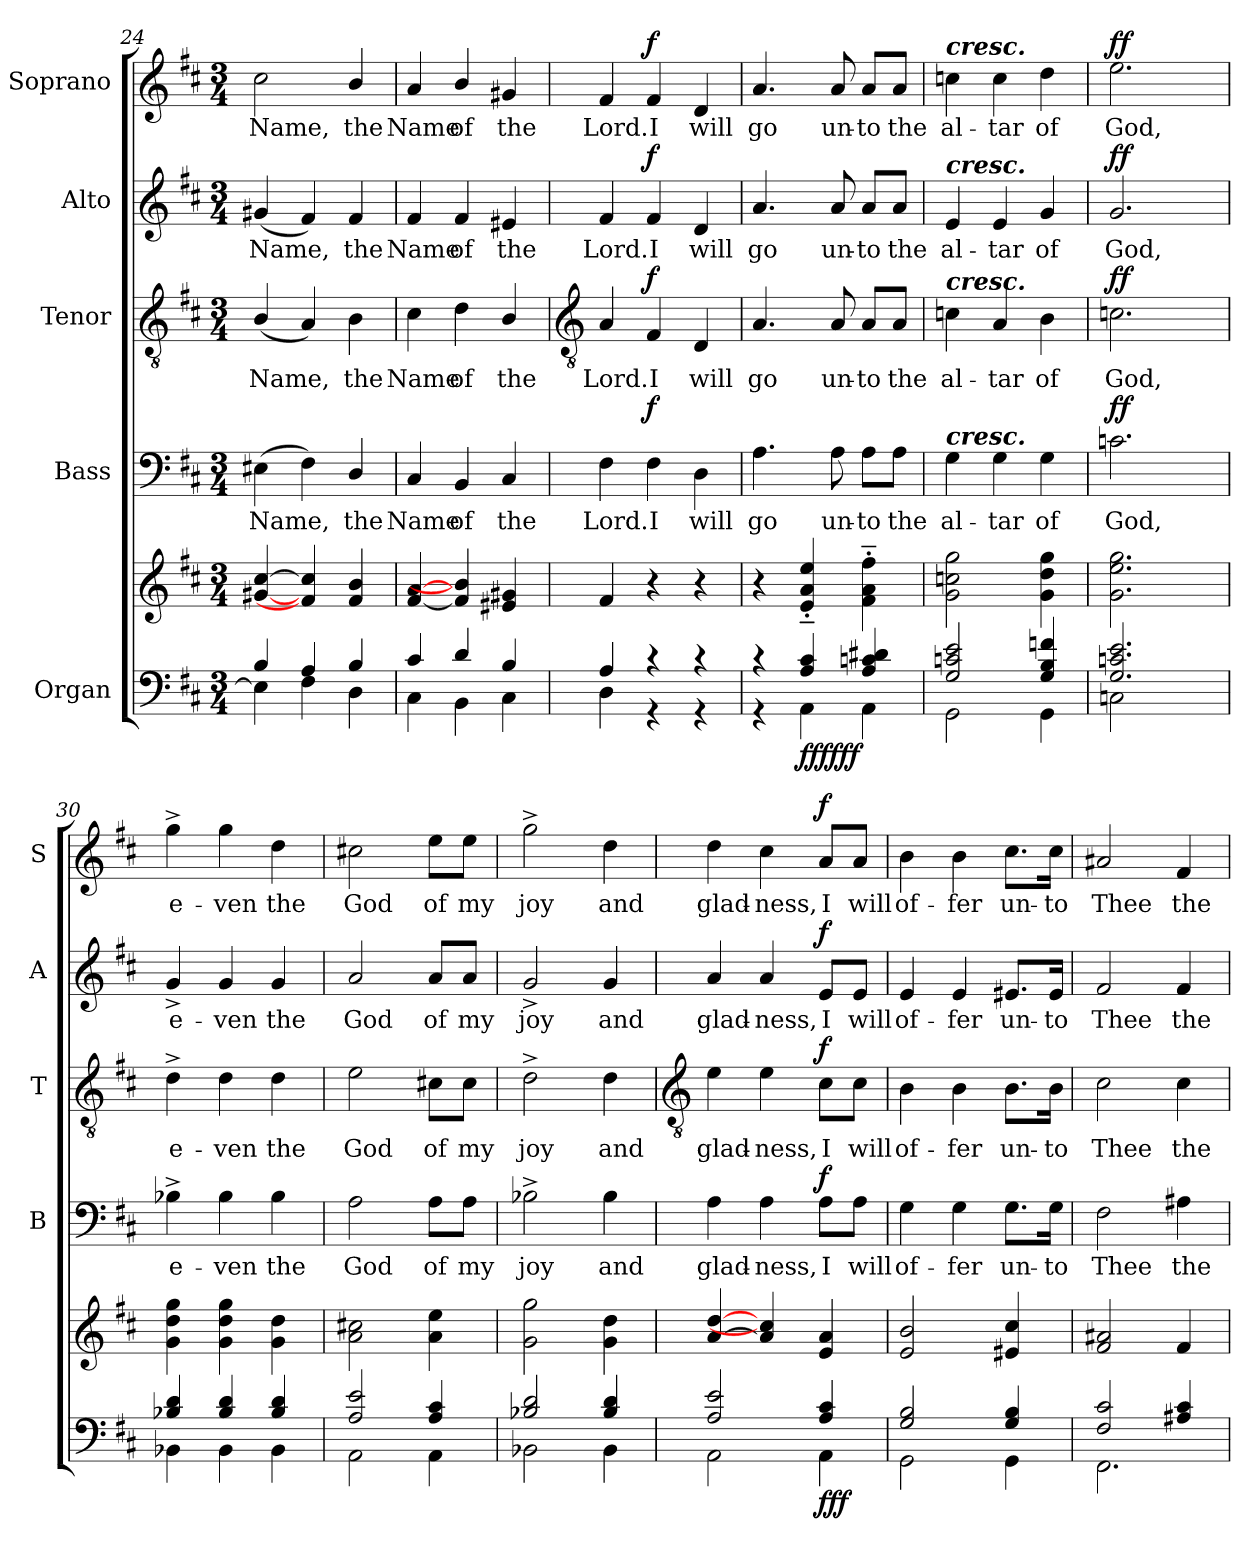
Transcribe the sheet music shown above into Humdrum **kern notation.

**kern	**kern	**dynam	**kern	**text	**dynam	**kern	**text	**dynam	**kern	**text	**dynam	**kern	**text	**dynam
*part5	*part5	*part5	*part4	*part4	*part4	*part3	*part3	*part3	*part2	*part2	*part2	*part1	*part1	*part1
*staff6	*staff5	*staff5/6	*staff4	*staff4	*staff4	*staff3	*staff3	*staff3	*staff2	*staff2	*staff2	*staff1	*staff1	*staff1
*I"Organ	*	*	*I"Bass	*	*	*I"Tenor	*	*	*I"Alto	*	*	*I"Soprano	*	*
*	*	*	*I'B	*	*	*I'T	*	*	*I'A	*	*	*I'S	*	*
*clefF4	*clefG2	*	*clefF4	*	*	*clefGv2	*	*	*clefG2	*	*	*clefG2	*	*
*k[f#c#]	*k[f#c#]	*	*k[f#c#]	*	*	*k[f#c#]	*	*	*k[f#c#]	*	*	*k[f#c#]	*	*
*D:	*D:	*	*D:	*	*	*D:	*	*	*D:	*	*	*D:	*	*
*M3/4	*M3/4	*	*M3/4	*	*	*M3/4	*	*	*M3/4	*	*	*M3/4	*	*
=24	=24	=24	=24	=24	=24	=24	=24	=24	=24	=24	=24	=24	=24	=24
*^	*	*	*	*	*	*	*	*	*	*	*	*	*	*
!	!	!	!	!	!LO:LY:b	!	!	!LO:LY:b	!	!	!LO:LY:b	!	!	!LO:LY:b	!
4B/	4E#\]	[4g#X [4cc#	.	(>4E#X	Name,	.	(<4B/	Name,	.	(<4g#X	Name,	.	2cc#	Name,	.
4A/	4F#\	4f#] 4cc#]	.	4F#)	.	.	4A)	.	.	4f#)	.	.	.	.	.
!	!	!	!	!	!LO:LY:b	!	!	!LO:LY:b	!	!	!LO:LY:b	!	!	!LO:LY:b	!
4B/	4D\	4f#/ 4b/	.	4D/	the	.	4B\	the	.	4f#/	the	.	4b/	the	.
=25	=25	=25	=25	=25	=25	=25	=25	=25	=25	=25	=25	=25	=25	=25	=25
!	!	!	!	!	!LO:LY:b	!	!	!LO:LY:b	!	!	!LO:LY:b	!	!	!LO:LY:b	!
4c#/	4C#\	[4f# [4a	.	4C#	Name	.	4c#	Name	.	4f#	Name	.	4a	Name	.
!	!	!	!	!	!LO:LY:b	!	!	!LO:LY:b	!	!	!LO:LY:b	!	!	!LO:LY:b	!
4d/	4BB\	4f#/] 4b/]	.	4BB/	of	.	4d\	of	.	4f#/	of	.	4b/	of	.
!	!	!	!	!	!LO:LY:b	!	!	!LO:LY:b	!	!	!LO:LY:b	!	!	!LO:LY:b	!
4B/	4C#\	4e#X 4g#X	.	4C#	the	.	4B/	the	.	4e#X	the	.	4g#X	the	.
!!LO:LB:g=z
=26	=26	=26	=26	=26	=26	=26	=26	=26	=26	=26	=26	=26	=26	=26	=26
*	*	*	*	*	*	*	*clefGv2	*	*	*	*	*	*	*	*
!	!	!	!	!	!LO:LY:b	!	!	!LO:LY:b	!	!	!LO:LY:b	!	!	!LO:LY:b	!
4A/	4D\	4f#	.	4F#	Lord.	.	4A	Lord.	.	4f#	Lord.	.	4f#	Lord.	.
!	!	!	!	!	!LO:LY:b	!LO:DY:b	!	!LO:LY:b	!LO:DY:b	!	!LO:LY:b	!LO:DY:b	!	!LO:LY:b	!LO:DY:b
4r	4r	4r	.	4F#	I	f	4F#	I	f	4f#	I	f	4f#	I	f
!	!	!	!	!	!LO:LY:b	!	!	!LO:LY:b	!	!	!LO:LY:b	!	!	!LO:LY:b	!
4r	4r	4r	.	4D	will	.	4D	will	.	4d	will	.	4d	will	.
=27	=27	=27	=27	=27	=27	=27	=27	=27	=27	=27	=27	=27	=27	=27	=27
!	!	!	!	!	!LO:LY:b	!	!	!LO:LY:b	!	!	!LO:LY:b	!	!	!LO:LY:b	!
4r	4r	4r	.	4.A	go	.	4.A	go	.	4.a	go	.	4.a	go	.
!	!	!	!LO:DY:b=2	!	!	!	!	!	!	!	!	!	!	!	!
!	!	!	!LO:DY:n=1:b=2	!	!	!	!	!	!	!	!	!	!	!	!
!	!	!	!LO:DY:n=2:b	!	!	!	!	!	!	!	!	!	!	!	!
4A/ 4c#/	4AA\	4e'~ 4a'~ 4ee'~	ff ff ff	.	.	.	.	.	.	.	.	.	.	.	.
!	!	!	!	!	!LO:LY:b	!	!	!LO:LY:b	!	!	!LO:LY:b	!	!	!LO:LY:b	!
.	.	.	.	8A	un-	.	8A	un-	.	8a	un-	.	8a	un-	.
!	!	!	!	!	!LO:LY:b	!	!	!LO:LY:b	!	!	!LO:LY:b	!	!	!LO:LY:b	!
4A/ 4cn/ 4d#X/	4AA\	4f#'~ 4a'~ 4ff#'~	.	8A\L	-to	.	8A/L	-to	.	8a/L	-to	.	8a/L	-to	.
!	!	!	!	!	!LO:LY:b	!	!	!LO:LY:b	!	!	!LO:LY:b	!	!	!LO:LY:b	!
.	.	.	.	8A\J	the	.	8A/J	the	.	8a/J	the	.	8a/J	the	.
=28	=28	=28	=28	=28	=28	=28	=28	=28	=28	=28	=28	=28	=28	=28	=28
!	!	!	!	!	!	!	!	!	!	!	!	!	!LO:TX:a:Bi:t=cresc.	!	!
!	!	!	!	!	!	!	!	!	!	!LO:TX:a:Bi:t=cresc.	!	!	!	!	!
!	!	!	!	!	!	!	!LO:TX:a:Bi:t=cresc.	!	!	!	!	!	!	!	!
!	!	!	!	!LO:TX:a:Bi:t=cresc.	!	!	!	!	!	!	!	!	!	!	!
!	!	!	!	!	!LO:LY:b	!	!	!LO:LY:b	!	!	!LO:LY:b	!	!	!LO:LY:b	!
2G/ 2cn/ 2e/	2GG\	2g 2ccn 2gg	.	4G	al-	.	4cn	al-	.	4e	al-	.	4ccn	al-	.
!	!	!	!	!	!LO:LY:b	!	!	!LO:LY:b	!	!	!LO:LY:b	!	!	!LO:LY:b	!
.	.	.	.	4G	-tar	.	4A	-tar	.	4e	-tar	.	4cc	-tar	.
!	!	!	!	!	!LO:LY:b	!	!	!LO:LY:b	!	!	!LO:LY:b	!	!	!LO:LY:b	!
4G/ 4B/ 4fn/	4GG\	4g 4dd 4gg	.	4G	of	.	4B	of	.	4g	of	.	4dd	of	.
=29	=29	=29	=29	=29	=29	=29	=29	=29	=29	=29	=29	=29	=29	=29	=29
!	!	!	!	!	!LO:LY:b	!LO:DY:b	!	!LO:LY:b	!LO:DY:b	!	!LO:LY:b	!LO:DY:b	!	!LO:LY:b	!LO:DY:b
2.G/ 2.cn/ 2.e/	2Cn\	2.g 2.ee 2.gg	.	2.cn	God,	ff	2.cn	God,	ff	2.g	God,	ff	2.ee	God,	ff
.	4ryy	.	.	.	.	.	.	.	.	.	.	.	.	.	.
=30	=30	=30	=30	=30	=30	=30	=30	=30	=30	=30	=30	=30	=30	=30	=30
!	!	!	!	!	!LO:LY:b	!	!	!LO:LY:b	!	!	!LO:LY:b	!	!	!LO:LY:b	!
4B-X/ 4d/	4BB-X\	4g 4dd 4gg	.	4B-X^	e-	.	4d^	e-	.	4g^	e-	.	4gg^	e-	.
!	!	!	!	!	!LO:LY:b	!	!	!LO:LY:b	!	!	!LO:LY:b	!	!	!LO:LY:b	!
4B-/ 4d/	4BB-\	4g 4dd 4gg	.	4B-	-ven	.	4d	-ven	.	4g	-ven	.	4gg	-ven	.
!	!	!	!	!	!LO:LY:b	!	!	!LO:LY:b	!	!	!LO:LY:b	!	!	!LO:LY:b	!
4B-/ 4d/	4BB-\	4g 4dd	.	4B-	the	.	4d	the	.	4g	the	.	4dd	the	.
=31	=31	=31	=31	=31	=31	=31	=31	=31	=31	=31	=31	=31	=31	=31	=31
!	!	!	!	!	!LO:LY:b	!	!	!LO:LY:b	!	!	!LO:LY:b	!	!	!LO:LY:b	!
2A/ 2e/	2AA\	2a 2cc#X	.	2A	God	.	2e	God	.	2a	God	.	2cc#X	God	.
!	!	!	!	!	!LO:LY:b	!	!	!LO:LY:b	!	!	!LO:LY:b	!	!	!LO:LY:b	!
4A/ 4c#/	4AA\	4a 4ee	.	8A\L	of	.	8c#X\L	of	.	8a/L	of	.	8ee\L	of	.
!	!	!	!	!	!LO:LY:b	!	!	!LO:LY:b	!	!	!LO:LY:b	!	!	!LO:LY:b	!
.	.	.	.	8A\J	my	.	8c#\J	my	.	8a/J	my	.	8ee\J	my	.
=32	=32	=32	=32	=32	=32	=32	=32	=32	=32	=32	=32	=32	=32	=32	=32
!	!	!	!	!	!LO:LY:b	!	!	!LO:LY:b	!	!	!LO:LY:b	!	!	!LO:LY:b	!
2B-X/ 2d/	2BB-X\	2g 2gg	.	2B-X^	joy	.	2d^	joy	.	2g^	joy	.	2gg^	joy	.
!	!	!	!	!	!LO:LY:b	!	!	!LO:LY:b	!	!	!LO:LY:b	!	!	!LO:LY:b	!
4B-/ 4d/	4BB-\	4g 4dd	.	4B-	and	.	4d	and	.	4g	and	.	4dd	and	.
!!LO:LB:g=z
=33	=33	=33	=33	=33	=33	=33	=33	=33	=33	=33	=33	=33	=33	=33	=33
*	*	*	*	*	*	*	*clefGv2	*	*	*	*	*	*	*	*
*	*	*^	*	*	*	*	*	*	*	*	*	*	*	*	*
!	!	!	!LO:N:vis=1	!	!	!LO:LY:b	!	!	!LO:LY:b	!	!	!LO:LY:b	!	!	!LO:LY:b	!
2A/ 2e/	2AA\	[4a [4dd	2.ryy	.	4A	glad-	.	4e	glad-	.	4a	glad-	.	4dd	glad-	.
!	!	!	!	!	!	!LO:LY:b	!	!	!LO:LY:b	!	!	!LO:LY:b	!	!	!LO:LY:b	!
.	.	4a] 4cc#]	.	.	4A	-ness,	.	4e	-ness,	.	4a	-ness,	.	4cc#	-ness,	.
!	!	!	!	!LO:DY:b=2	!	!LO:LY:b	!	!	!LO:LY:b	!	!	!LO:LY:b	!	!	!LO:LY:b	!
!	!	!	!	!LO:DY:n=1:b=2	!	!	!	!	!	!	!	!	!	!	!	!
!	!	!	!	!LO:DY:n=2:b	!	!	!LO:DY:b	!	!	!LO:DY:b	!	!	!LO:DY:b	!	!	!LO:DY:b
4A/ 4c#/	4AA\	4e 4a	.	f f f	8A\L	I	f	8c#\L	I	f	8e/L	I	f	8a/L	I	f
!	!	!	!	!	!	!LO:LY:b	!	!	!LO:LY:b	!	!	!LO:LY:b	!	!	!LO:LY:b	!
.	.	.	.	.	8A\J	will	.	8c#\J	will	.	8e/J	will	.	8a/J	will	.
=34	=34	=34	=34	=34	=34	=34	=34	=34	=34	=34	=34	=34	=34	=34	=34	=34
!	!	!	!LO:N:vis=1	!	!	!LO:LY:b	!	!	!LO:LY:b	!	!	!LO:LY:b	!	!	!LO:LY:b	!
2G/ 2B/	2GG\	2e 2b	2.ryy	.	4G	of-	.	4B	of-	.	4e	of-	.	4b	of-	.
!	!	!	!	!	!	!LO:LY:b	!	!	!LO:LY:b	!	!	!LO:LY:b	!	!	!LO:LY:b	!
.	.	.	.	.	4G	-fer	.	4B	-fer	.	4e	-fer	.	4b	-fer	.
!	!	!	!	!	!	!LO:LY:b	!	!	!LO:LY:b	!	!	!LO:LY:b	!	!	!LO:LY:b	!
4G/ 4B/	4GG\	4e#X 4cc#	.	.	8.G\L	un-	.	8.B\L	un-	.	8.e#X/L	un-	.	8.cc#\L	un-	.
!	!	!	!	!	!	!LO:LY:b	!	!	!LO:LY:b	!	!	!LO:LY:b	!	!	!LO:LY:b	!
.	.	.	.	.	16G\Jk	-to	.	16B\Jk	-to	.	16e#/Jk	-to	.	16cc#\Jk	-to	.
=35	=35	=35	=35	=35	=35	=35	=35	=35	=35	=35	=35	=35	=35	=35	=35	=35
!	!	!	!LO:N:vis=1	!	!	!LO:LY:b	!	!	!LO:LY:b	!	!	!LO:LY:b	!	!	!LO:LY:b	!
2F#/ 2c#/	2.FF#\	2f# 2a#X	2.ryy	.	2F#	Thee	.	2c#	Thee	.	2f#	Thee	.	2a#X	Thee	.
!	!	!	!	!	!	!LO:LY:b	!	!	!LO:LY:b	!	!	!LO:LY:b	!	!	!LO:LY:b	!
4A#X/ 4c#/	.	4f#	.	.	4A#X	the	.	4c#	the	.	4f#	the	.	4f#	the	.
*v	*v	*	*	*	*	*	*	*	*	*	*	*	*	*	*	*
*	*v	*v	*	*	*	*	*	*	*	*	*	*	*	*	*
=	=	=	=	=	=	=	=	=	=	=	=	=	=	=
*-	*-	*-	*-	*-	*-	*-	*-	*-	*-	*-	*-	*-	*-	*-
